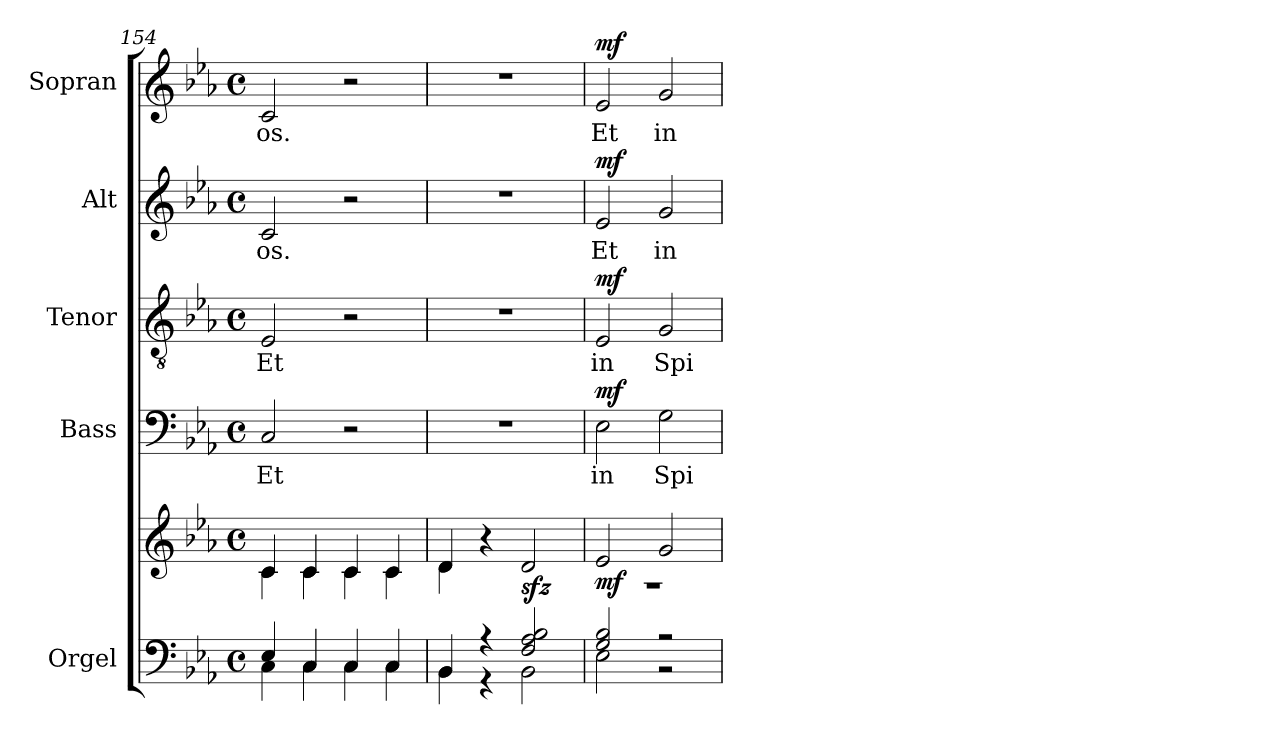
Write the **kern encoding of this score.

**kern	**kern	**dynam	**kern	**text	**dynam	**kern	**text	**dynam	**kern	**text	**dynam	**kern	**text	**dynam
*part5	*part5	*part5	*part4	*part4	*part4	*part3	*part3	*part3	*part2	*part2	*part2	*part1	*part1	*part1
*staff6	*staff5	*staff5/6	*staff4	*staff4	*staff4	*staff3	*staff3	*staff3	*staff2	*staff2	*staff2	*staff1	*staff1	*staff1
*I"Orgel	*	*	*I"Bass	*	*	*I"Tenor	*	*	*I"Alt	*	*	*I"Sopran	*	*
*I'Org.	*	*	*I'B.	*	*	*I'T.	*	*	*I'A.	*	*	*I'S.	*	*
*clefF4	*clefG2	*	*clefF4	*	*	*clefGv2	*	*	*clefG2	*	*	*clefG2	*	*
*k[b-e-a-]	*k[b-e-a-]	*	*k[b-e-a-]	*	*	*k[b-e-a-]	*	*	*k[b-e-a-]	*	*	*k[b-e-a-]	*	*
*E-:	*E-:	*	*E-:	*	*	*E-:	*	*	*E-:	*	*	*E-:	*	*
*M4/4	*M4/4	*	*M4/4	*	*	*M4/4	*	*	*M4/4	*	*	*M4/4	*	*
*met(c)	*met(c)	*	*met(c)	*	*	*met(c)	*	*	*met(c)	*	*	*met(c)	*	*
=154	=154	=154	=154	=154	=154	=154	=154	=154	=154	=154	=154	=154	=154	=154
*^	*^	*	*	*	*	*	*	*	*	*	*	*	*	*
!	!	!	!	!	!	!LO:LY:b	!	!	!LO:LY:b	!	!	!LO:LY:b	!	!	!LO:LY:b	!
4E-/	4C\	4c/	4c\	.	2C/	Et	.	2E-/	Et	.	2c/	-os.	.	2c/	-os.	.
4C/	4C\	4c/	4c\	.	.	.	.	.	.	.	.	.	.	.	.	.
4C/	4C\	4c/	4c\	.	2r	.	.	2r	.	.	2r	.	.	2r	.	.
4C/	4C\	4c/	4c\	.	.	.	.	.	.	.	.	.	.	.	.	.
=155	=155	=155	=155	=155	=155	=155	=155	=155	=155	=155	=155	=155	=155	=155	=155	=155
4BB-/	4BB-\	4d/	4d\	.	1r	.	.	1r	.	.	1r	.	.	1r	.	.
4r	4r	4r	4ryy	.	.	.	.	.	.	.	.	.	.	.	.	.
!	!	!	!	!LO:DY:b	!	!	!	!	!	!	!	!	!	!	!	!
2F/ 2A-/ 2B-/	2BB-\	2d/	2ryy	sfz	.	.	.	.	.	.	.	.	.	.	.	.
=156	=156	=156	=156	=156	=156	=156	=156	=156	=156	=156	=156	=156	=156	=156	=156	=156
!	!	!	!	!LO:DY:b	!	!LO:LY:b	!LO:DY:a	!	!LO:LY:b	!LO:DY:a	!	!LO:LY:b	!LO:DY:a	!	!LO:LY:b	!LO:DY:a
2G/ 2B-/	2E-\	2e-/	1rA	mf	2E-\	in	mf	2E-/	in	mf	2e-/	Et	mf	2e-/	Et	mf
!	!	!	!	!	!	!LO:LY:b	!	!	!LO:LY:b	!	!	!LO:LY:b	!	!	!LO:LY:b	!
2r	2r	2g/	.	.	2G\	Spi-	.	2G/	Spi-	.	2g/	in	.	2g/	in	.
*v	*v	*	*	*	*	*	*	*	*	*	*	*	*	*	*	*
*	*v	*v	*	*	*	*	*	*	*	*	*	*	*	*	*
=	=	=	=	=	=	=	=	=	=	=	=	=	=	=
*-	*-	*-	*-	*-	*-	*-	*-	*-	*-	*-	*-	*-	*-	*-
